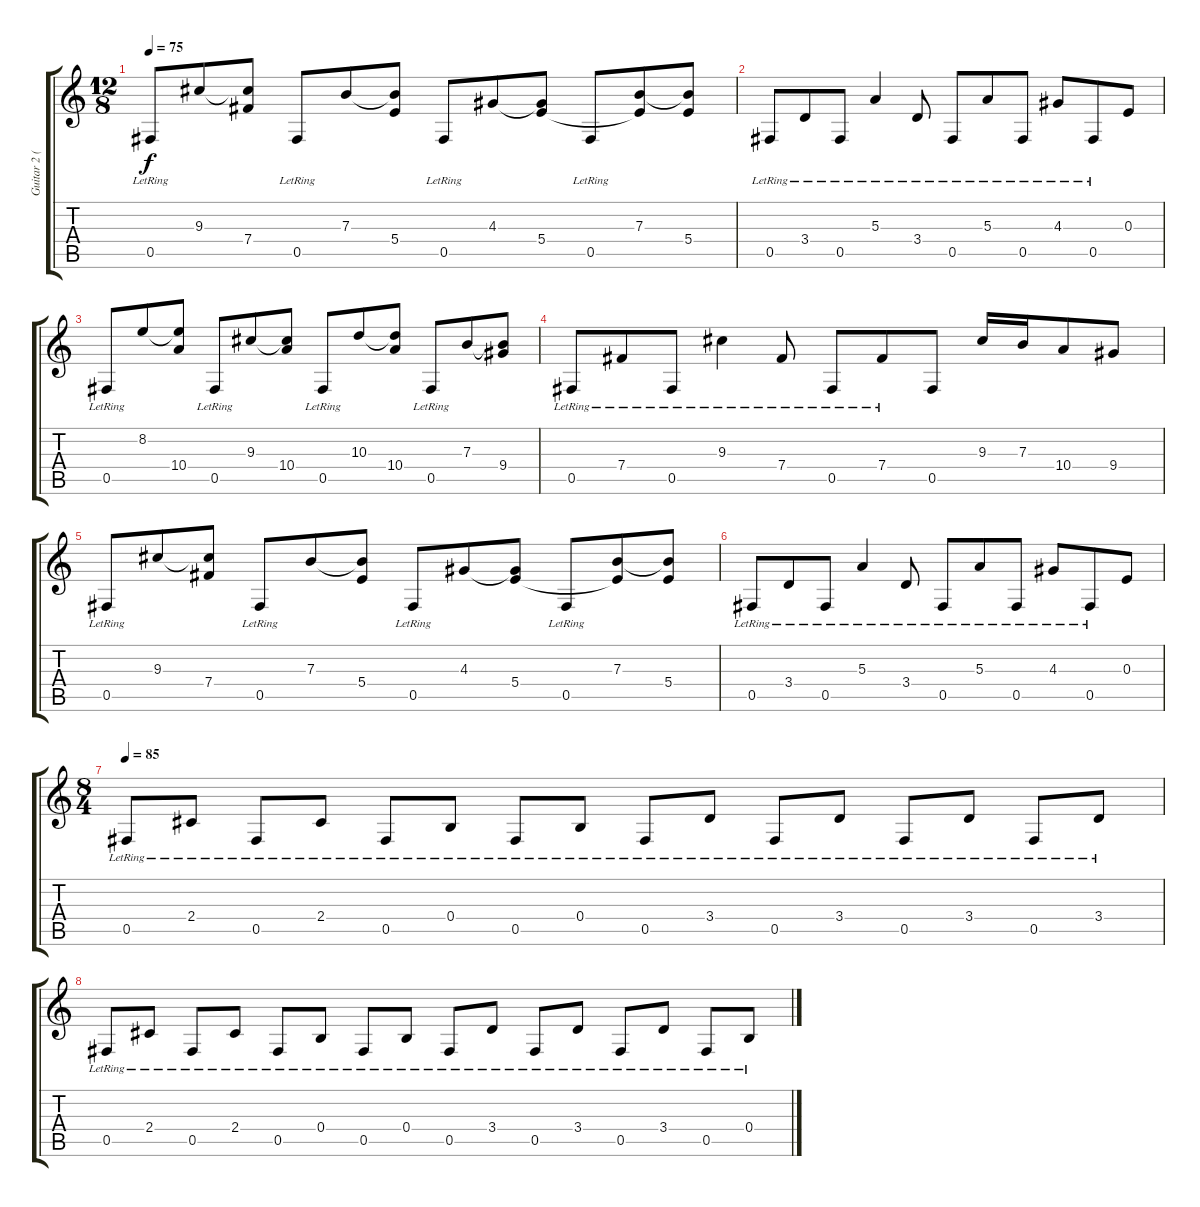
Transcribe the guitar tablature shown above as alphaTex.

\track ("Guitar 2 (Clean)" "Guitar 2 (") {instrument electricguitarclean}
\staff {score tabs}
\tuning (Db4 Ab3 E3 B2 Gb2 Db2) {hide}
\ts (12 8)
\tempo 75
\clef g2
\ks c
0.5{lr}.8{dy f} 9.3.8 (9.3{t} 7.4).8 0.5{lr}.8 7.3.8 (7.3{t} 5.4).8 0.5{lr}.8 4.3.8 (4.3{t} 5.4).8 0.5{lr}.8 (7.3 5.4{t}).8 (7.3{t} 5.4).8 |
0.5{lr}.8 3.4{lr}.8 0.5{lr}.8 5.3{lr}.4 3.4{lr}.8 0.5{lr}.8 5.3{lr}.8 0.5{lr}.8 4.3{lr}.8 0.5{lr}.8 0.3.8 |
0.5{lr}.8 8.2.8 (8.2{t} 10.4).8 0.5{lr}.8 9.3.8 (9.3{t} 10.4).8 0.5{lr}.8 10.3.8 (10.3{t} 10.4).8 0.5{lr}.8 7.3.8 (7.3{t} 9.4).8 |
0.5{lr}.8 7.4{lr}.8 0.5{lr}.8 9.3{lr}.4 7.4{lr}.8 0.5{lr}.8 7.4{lr}.8 0.5.8 9.3.16 7.3.16 10.4.8 9.4.8 |
0.5{lr}.8 9.3.8 (9.3{t} 7.4).8 0.5{lr}.8 7.3.8 (7.3{t} 5.4).8 0.5{lr}.8 4.3.8 (4.3{t} 5.4).8 0.5{lr}.8 (7.3 5.4{t}).8 (7.3{t} 5.4).8 |
0.5{lr}.8 3.4{lr}.8 0.5{lr}.8 5.3{lr}.4 3.4{lr}.8 0.5{lr}.8 5.3{lr}.8 0.5{lr}.8 4.3{lr}.8 0.5{lr}.8 0.3.8 |
\ts (8 4)
\tempo 85
0.5{lr}.8 2.4{lr}.8 0.5{lr}.8 2.4{lr}.8 0.5{lr}.8 0.4{lr}.8 0.5{lr}.8 0.4{lr}.8 0.5{lr}.8 3.4{lr}.8 0.5{lr}.8 3.4{lr}.8 0.5{lr}.8 3.4{lr}.8 0.5{lr}.8 3.4{lr}.8 |
0.5{lr}.8 2.4{lr}.8 0.5{lr}.8 2.4{lr}.8 0.5{lr}.8 0.4{lr}.8 0.5{lr}.8 0.4{lr}.8 0.5{lr}.8 3.4{lr}.8 0.5{lr}.8 3.4{lr}.8 0.5{lr}.8 3.4{lr}.8 0.5{lr}.8 0.4{lr}.8
